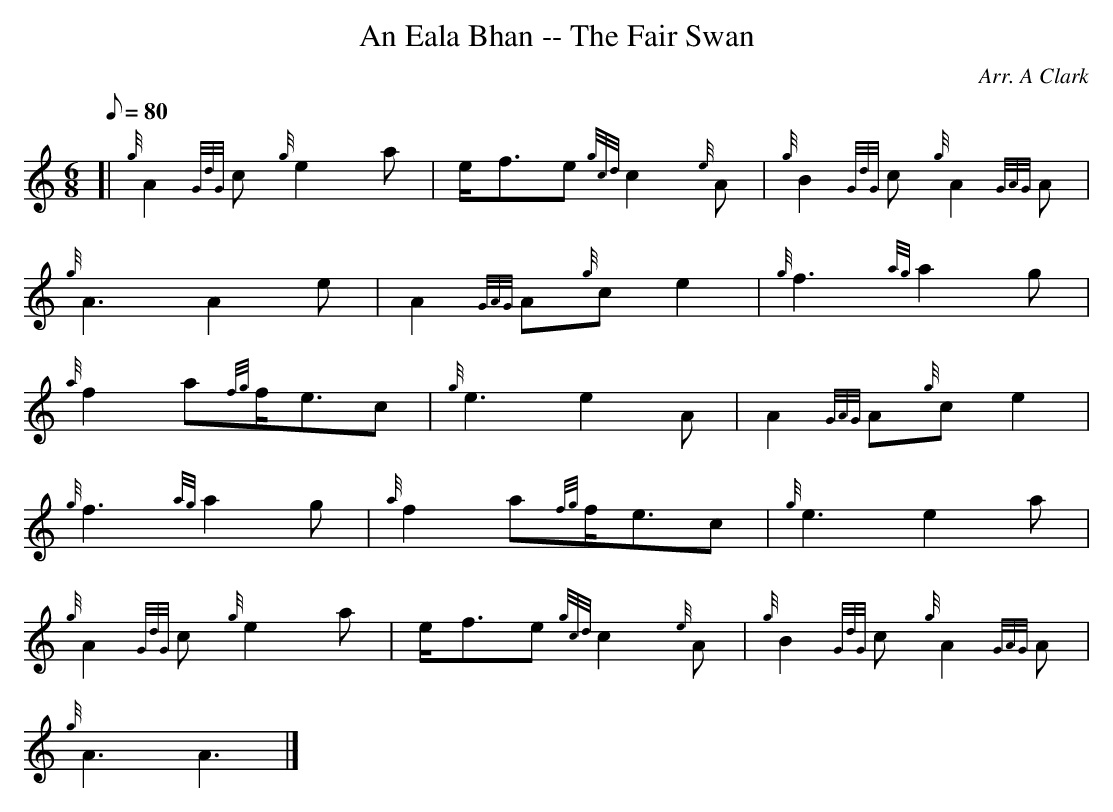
X:1
T:An Eala Bhan -- The Fair Swan
M:6/8
L:1/8
Q:80
C:Arr. A Clark
K:HP
[| {g}A2{GdG}c{g}e2a | \
e/2f3/2e{gcd}c2{e}A | \
{g}B2{GdG}c{g}A2{GAG}A |
{g}A3A2e | \
A2{GAG}A{g}ce2 | \
{g}f3{ag}a2g |
{a}f2a{fg}f/2e3/2c | \
{g}e3e2A | \
A2{GAG}A{g}ce2 |
{g}f3{ag}a2g | \
{a}f2a{fg}f/2e3/2c | \
{g}e3e2a |
{g}A2{GdG}c{g}e2a | \
e/2f3/2e{gcd}c2{e}A | \
{g}B2{GdG}c{g}A2{GAG}A |
{g}A3A3|]
